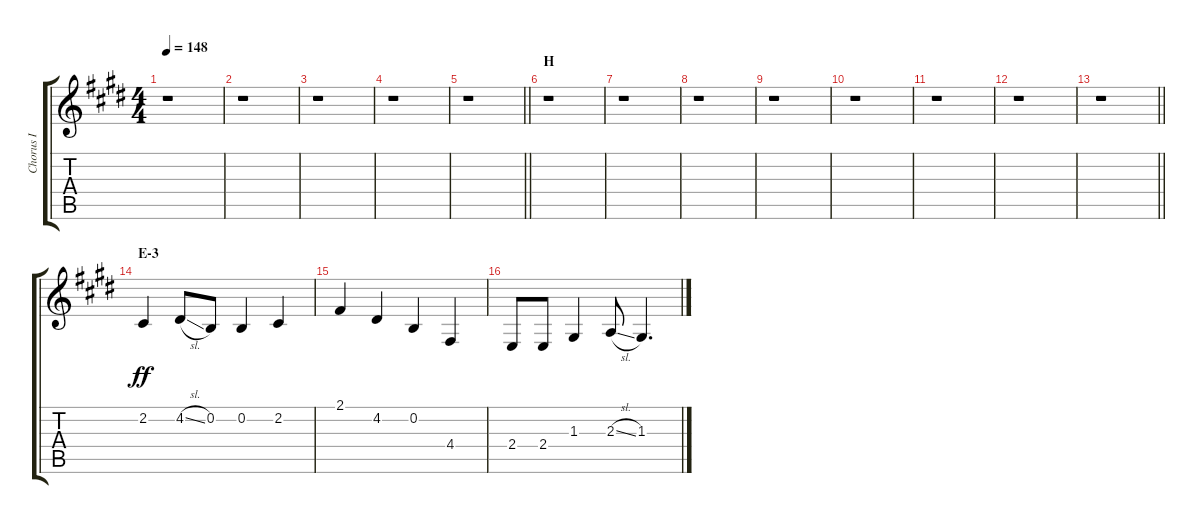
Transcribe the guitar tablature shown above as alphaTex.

\track ("Chorus I" "Chorus I") {instrument voiceoohs}
\staff {score tabs}
\tuning (E4 B3 G3 D3 A2 E2) {hide}
\ts (4 4)
\tempo 148
\clef g2
\ks e
r.1{dy ff} |
r.1 |
r.1 |
r.1 |
\barLineRight lightlight
r.1 |
\section ("" "H")
r.1 |
r.1 |
r.1 |
r.1 |
r.1 |
r.1 |
r.1 |
\barLineRight lightlight
r.1 |
\section ("" "E-3")
2.2.4 4.2{sl}.8 0.2.8 0.2.4 2.2.4 |
2.1.4 4.2.4 0.2.4 4.4.4 |
2.4.8 2.4.8 1.3.4 2.3{sl}.8 1.3.4{d}
